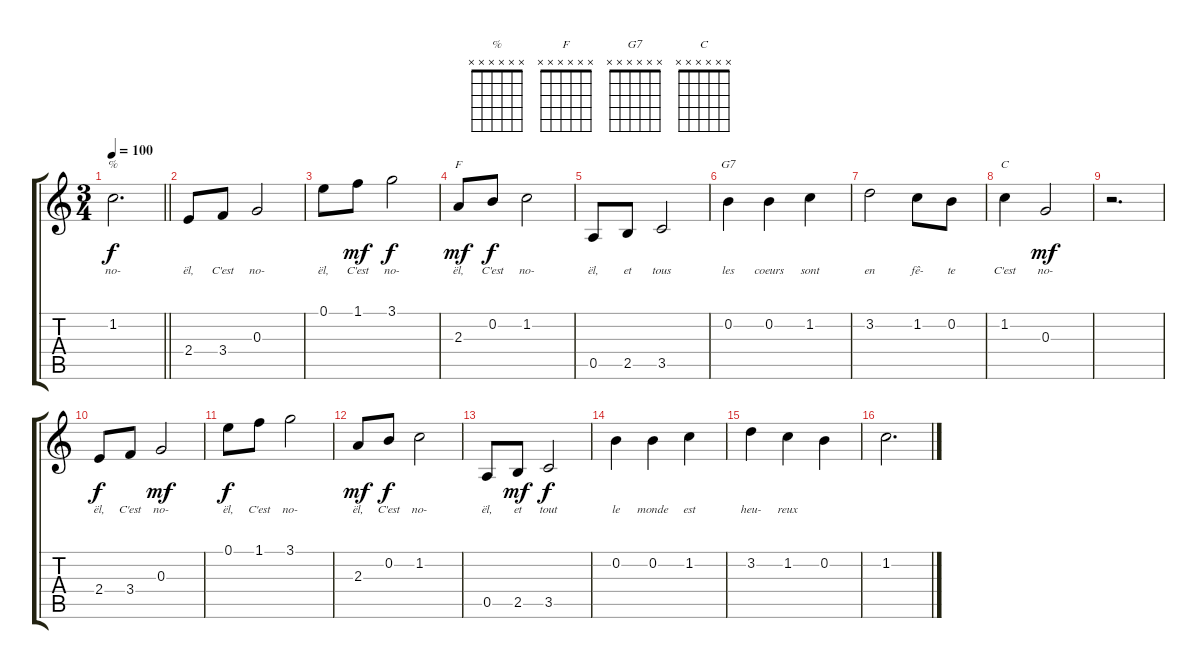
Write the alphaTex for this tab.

\track "" {instrument acousticguitarnylon}
\staff {score tabs}
\tuning (E4 B3 G3 D3 A2 E2) {hide}
\chord ("%" x x x x x x)
\chord ("F" x x x x x x)
\chord ("G7" x x x x x x)
\chord ("C" x x x x x x)
\ts (3 4)
\tempo 100
\clef g2
\barLineRight lightlight
\ks c
1.2{t}.2{d ch "%" lyrics (0 "no-") lyrics (1 "") lyrics (2 "") lyrics (3 "") lyrics (4 "") dy f} |
2.4.8{lyrics (0 "ël,") lyrics (1 "") lyrics (2 "") lyrics (3 "") lyrics (4 "")} 3.4.8{lyrics (0 "C'est") lyrics (1 "") lyrics (2 "") lyrics (3 "") lyrics (4 "")} 0.3.2{lyrics (0 "no-") lyrics (1 "") lyrics (2 "") lyrics (3 "") lyrics (4 "")} |
0.1.8{lyrics (0 "ël,") lyrics (1 "") lyrics (2 "") lyrics (3 "") lyrics (4 "")} 1.1.8{lyrics (0 "C'est") lyrics (1 "") lyrics (2 "") lyrics (3 "") lyrics (4 "") dy mf} 3.1.2{lyrics (0 "no-") lyrics (1 "") lyrics (2 "") lyrics (3 "") lyrics (4 "") dy f} |
2.3.8{ch "F" lyrics (0 "ël,") lyrics (1 "") lyrics (2 "") lyrics (3 "") lyrics (4 "") dy mf} 0.2.8{lyrics (0 "C'est") lyrics (1 "") lyrics (2 "") lyrics (3 "") lyrics (4 "") dy f} 1.2.2{lyrics (0 "no-") lyrics (1 "") lyrics (2 "") lyrics (3 "") lyrics (4 "")} |
0.5.8{lyrics (0 "ël,") lyrics (1 "") lyrics (2 "") lyrics (3 "") lyrics (4 "")} 2.5.8{lyrics (0 "et") lyrics (1 "") lyrics (2 "") lyrics (3 "") lyrics (4 "")} 3.5.2{lyrics (0 "tous") lyrics (1 "") lyrics (2 "") lyrics (3 "") lyrics (4 "")} |
0.2.4{ch "G7" lyrics (0 "les") lyrics (1 "") lyrics (2 "") lyrics (3 "") lyrics (4 "")} 0.2.4{lyrics (0 "coeurs") lyrics (1 "") lyrics (2 "") lyrics (3 "") lyrics (4 "")} 1.2.4{lyrics (0 "sont") lyrics (1 "") lyrics (2 "") lyrics (3 "") lyrics (4 "")} |
3.2.2{lyrics (0 "en") lyrics (1 "") lyrics (2 "") lyrics (3 "") lyrics (4 "")} 1.2.8{lyrics (0 "fê-") lyrics (1 "") lyrics (2 "") lyrics (3 "") lyrics (4 "")} 0.2.8{lyrics (0 "te") lyrics (1 "") lyrics (2 "") lyrics (3 "") lyrics (4 "")} |
1.2.4{ch "C" lyrics (0 "C'est") lyrics (1 "") lyrics (2 "") lyrics (3 "") lyrics (4 "")} 0.3.2{lyrics (0 "no-") lyrics (1 "") lyrics (2 "") lyrics (3 "") lyrics (4 "") dy mf} |
r.2{d} |
2.4.8{lyrics (0 "ël,") lyrics (1 "") lyrics (2 "") lyrics (3 "") lyrics (4 "") dy f} 3.4.8{lyrics (0 "C'est") lyrics (1 "") lyrics (2 "") lyrics (3 "") lyrics (4 "")} 0.3.2{lyrics (0 "no-") lyrics (1 "") lyrics (2 "") lyrics (3 "") lyrics (4 "") dy mf} |
0.1.8{lyrics (0 "ël,") lyrics (1 "") lyrics (2 "") lyrics (3 "") lyrics (4 "") dy f} 1.1.8{lyrics (0 "C'est") lyrics (1 "") lyrics (2 "") lyrics (3 "") lyrics (4 "")} 3.1.2{lyrics (0 "no-") lyrics (1 "") lyrics (2 "") lyrics (3 "") lyrics (4 "")} |
2.3.8{lyrics (0 "ël,") lyrics (1 "") lyrics (2 "") lyrics (3 "") lyrics (4 "") dy mf} 0.2.8{lyrics (0 "C'est") lyrics (1 "") lyrics (2 "") lyrics (3 "") lyrics (4 "") dy f} 1.2.2{lyrics (0 "no-") lyrics (1 "") lyrics (2 "") lyrics (3 "") lyrics (4 "")} |
0.5.8{lyrics (0 "ël,") lyrics (1 "") lyrics (2 "") lyrics (3 "") lyrics (4 "")} 2.5.8{lyrics (0 "et") lyrics (1 "") lyrics (2 "") lyrics (3 "") lyrics (4 "") dy mf} 3.5.2{lyrics (0 "tout") lyrics (1 "") lyrics (2 "") lyrics (3 "") lyrics (4 "") dy f} |
0.2.4{lyrics (0 "le") lyrics (1 "") lyrics (2 "") lyrics (3 "") lyrics (4 "")} 0.2.4{lyrics (0 "monde") lyrics (1 "") lyrics (2 "") lyrics (3 "") lyrics (4 "")} 1.2.4{lyrics (0 "est") lyrics (1 "") lyrics (2 "") lyrics (3 "") lyrics (4 "")} |
3.2.4{lyrics (0 "heu-") lyrics (1 "") lyrics (2 "") lyrics (3 "") lyrics (4 "")} 1.2.4{lyrics (0 "reux") lyrics (1 "") lyrics (2 "") lyrics (3 "") lyrics (4 "")} 0.2.4 |
1.2.2{d}
